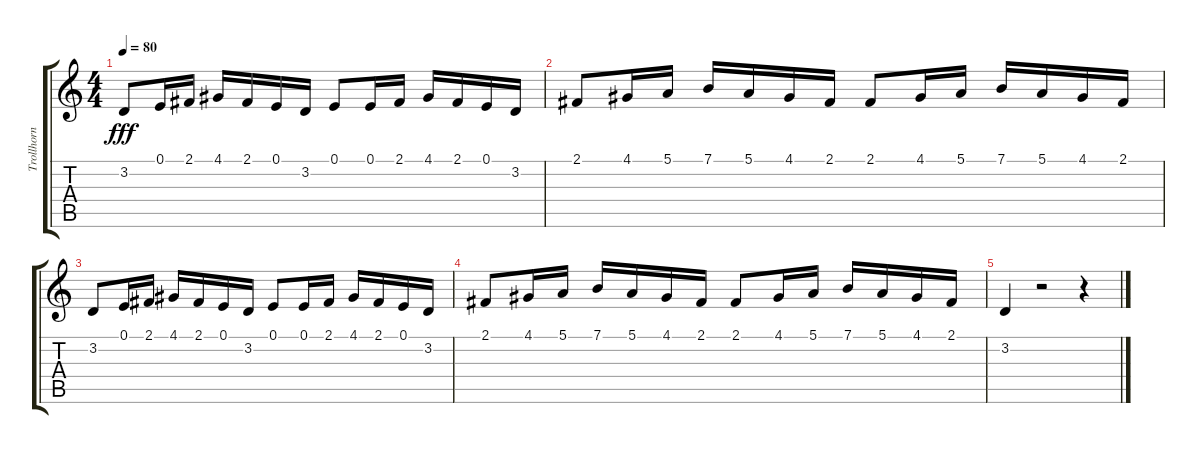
\track ("Trollhorn" "Trollhorn") {instrument harpsichord}
\staff {score tabs}
\tuning (E4 B3 G3 D3 A2 E2) {hide}
\ts (4 4)
\tempo 80
\clef g2
\ks c
3.2.8{dy fff} 0.1.16 2.1.16 4.1.16 2.1.16 0.1.16 3.2.16 0.1.8 0.1.16 2.1.16 4.1.16 2.1.16 0.1.16 3.2.16 |
2.1.8 4.1.16 5.1.16 7.1.16 5.1.16 4.1.16 2.1.16 2.1.8 4.1.16 5.1.16 7.1.16 5.1.16 4.1.16 2.1.16 |
3.2.8 0.1.16 2.1.16 4.1.16 2.1.16 0.1.16 3.2.16 0.1.8 0.1.16 2.1.16 4.1.16 2.1.16 0.1.16 3.2.16 |
2.1.8 4.1.16 5.1.16 7.1.16 5.1.16 4.1.16 2.1.16 2.1.8 4.1.16 5.1.16 7.1.16 5.1.16 4.1.16 2.1.16 |
3.2.4 r.2 r.4
